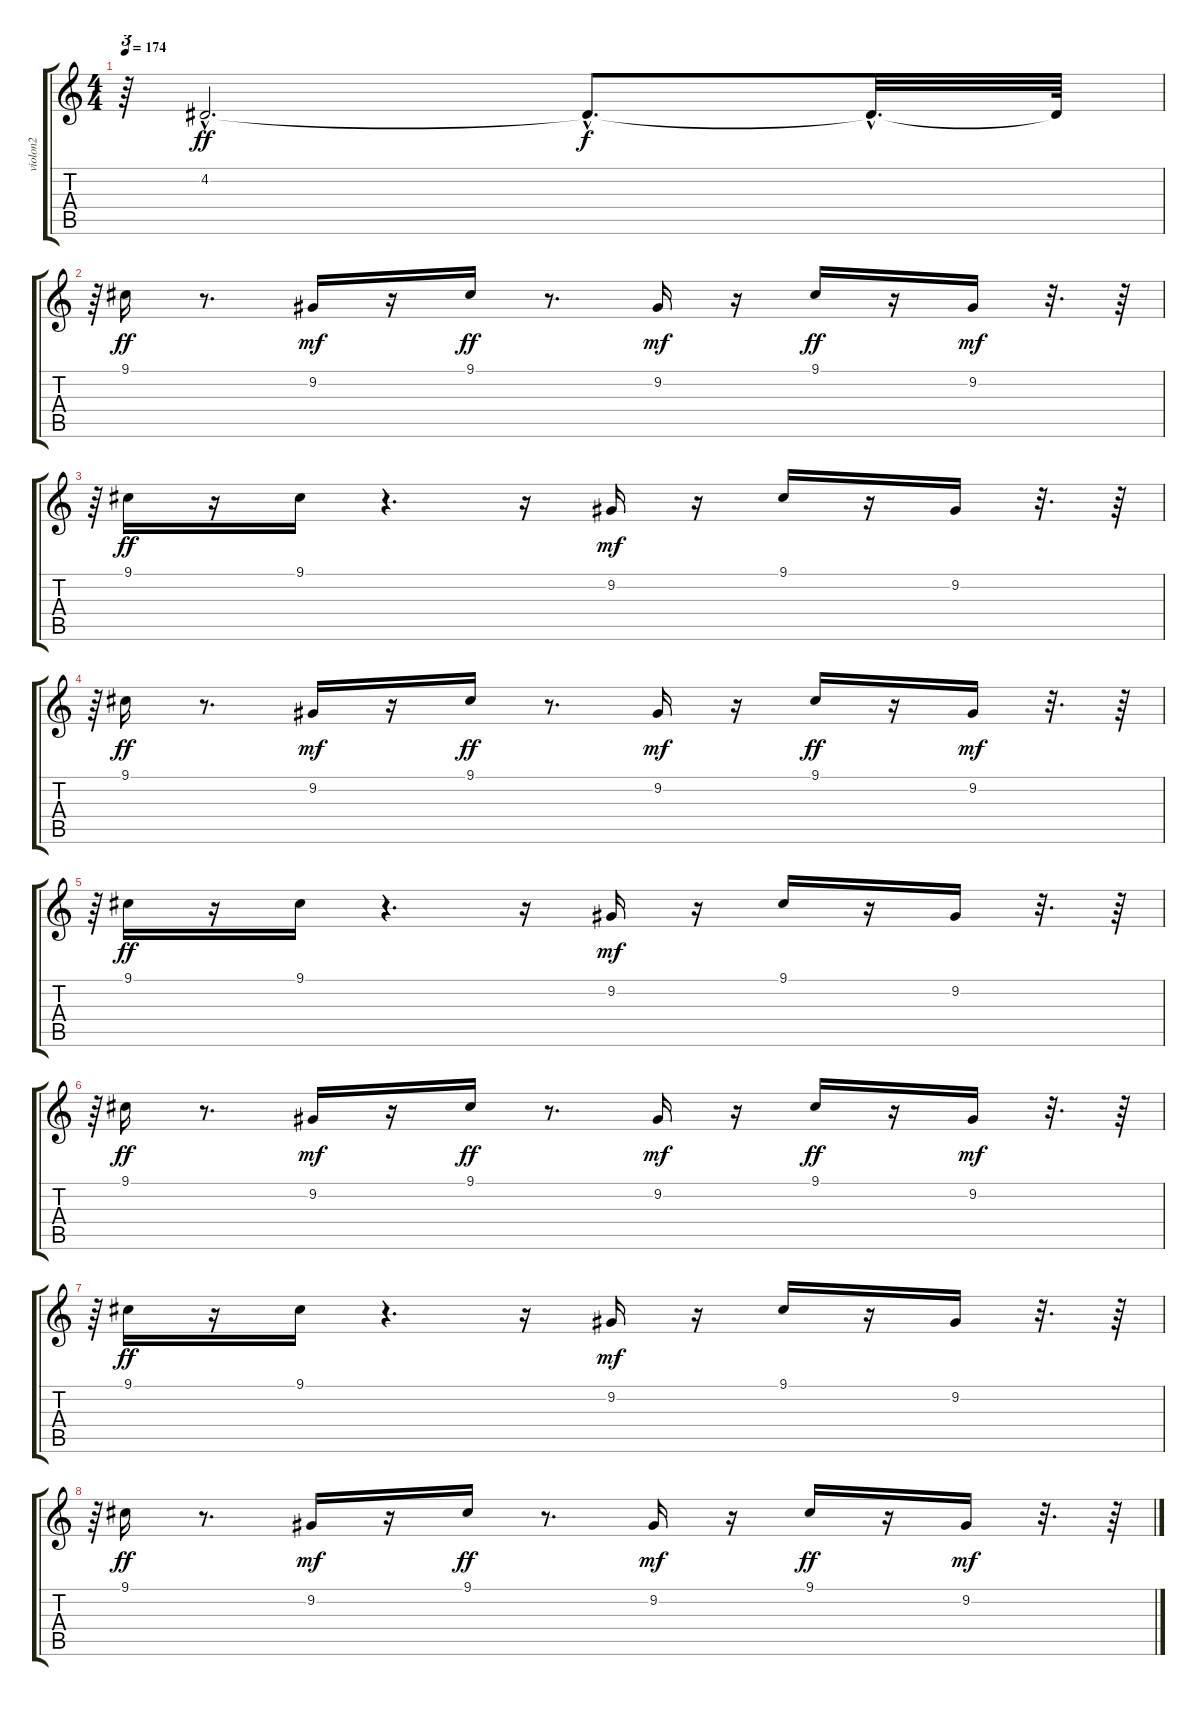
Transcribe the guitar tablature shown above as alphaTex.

\track ("violon2" "violon2") {instrument stringensemble1}
\staff {score tabs}
\tuning (E4 B3 G3 D3 A2 E2) {hide}
\ts (4 4)
\tempo 174
\clef g2
\ks c
r.64{tu (3 2) dy f} 4.2{hac}.2{d dy ff} 4.2{hac t}.8{d dy f} 4.2{hac t}.32{d} 4.2{t}.64 |
r.64{tu (3 2)} 9.1.16{dy ff} r.8{d} 9.2.16{dy mf} r.16 9.1.16{dy ff} r.8{d} 9.2.16{dy mf} r.16 9.1.16{dy ff} r.16 9.2.16{dy mf} r.32{d} r.64 |
r.64{tu (3 2)} 9.1.16{dy ff} r.16 9.1.16 r.4{d} r.16 9.2.16{dy mf} r.16 9.1.16 r.16 9.2.16 r.32{d} r.64 |
r.64{tu (3 2)} 9.1.16{dy ff} r.8{d} 9.2.16{dy mf} r.16 9.1.16{dy ff} r.8{d} 9.2.16{dy mf} r.16 9.1.16{dy ff} r.16 9.2.16{dy mf} r.32{d} r.64 |
r.64{tu (3 2)} 9.1.16{dy ff} r.16 9.1.16 r.4{d} r.16 9.2.16{dy mf} r.16 9.1.16 r.16 9.2.16 r.32{d} r.64 |
r.64{tu (3 2)} 9.1.16{dy ff} r.8{d} 9.2.16{dy mf} r.16 9.1.16{dy ff} r.8{d} 9.2.16{dy mf} r.16 9.1.16{dy ff} r.16 9.2.16{dy mf} r.32{d} r.64 |
r.64{tu (3 2)} 9.1.16{dy ff} r.16 9.1.16 r.4{d} r.16 9.2.16{dy mf} r.16 9.1.16 r.16 9.2.16 r.32{d} r.64 |
r.64{tu (3 2)} 9.1.16{dy ff} r.8{d} 9.2.16{dy mf} r.16 9.1.16{dy ff} r.8{d} 9.2.16{dy mf} r.16 9.1.16{dy ff} r.16 9.2.16{dy mf} r.32{d} r.64
